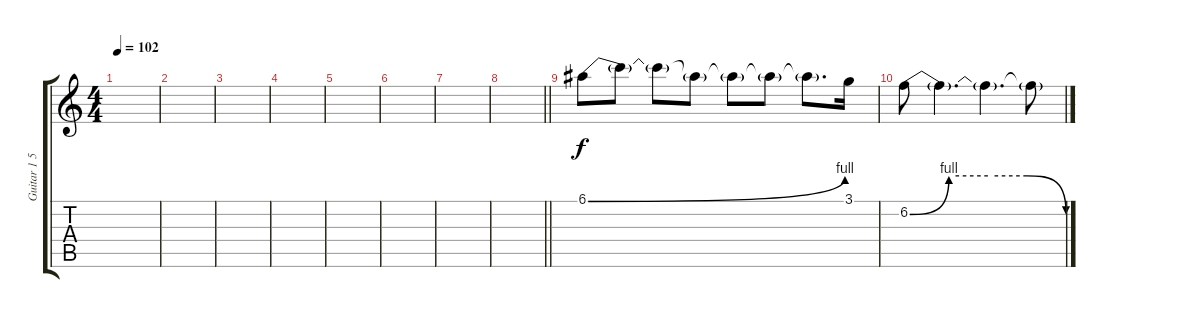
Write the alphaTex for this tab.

\track ("Guitar 1 5 and 6" "Guitar 1 5") {instrument overdrivenguitar}
\staff {score tabs}
\tuning (E4 B3 G3 D3 A2 E2) {hide}
\ts (4 4)
\tempo 102
\clef g2
\ks c
|
|
|
|
|
|
|
\barLineRight lightlight
|
6.1{be (bend 0 0 60 4)}.8 6.1{t}.8 6.1{t}.8 6.1{t}.8 6.1{t}.8 6.1{t}.8 6.1{t}.8{d} 3.1.16 |
6.2{be (custom 0 0 15 4 30 4 45 4 60 0)}.8 6.2{t}.4{d} 6.2{t}.4{d} 6.2{t}.8
